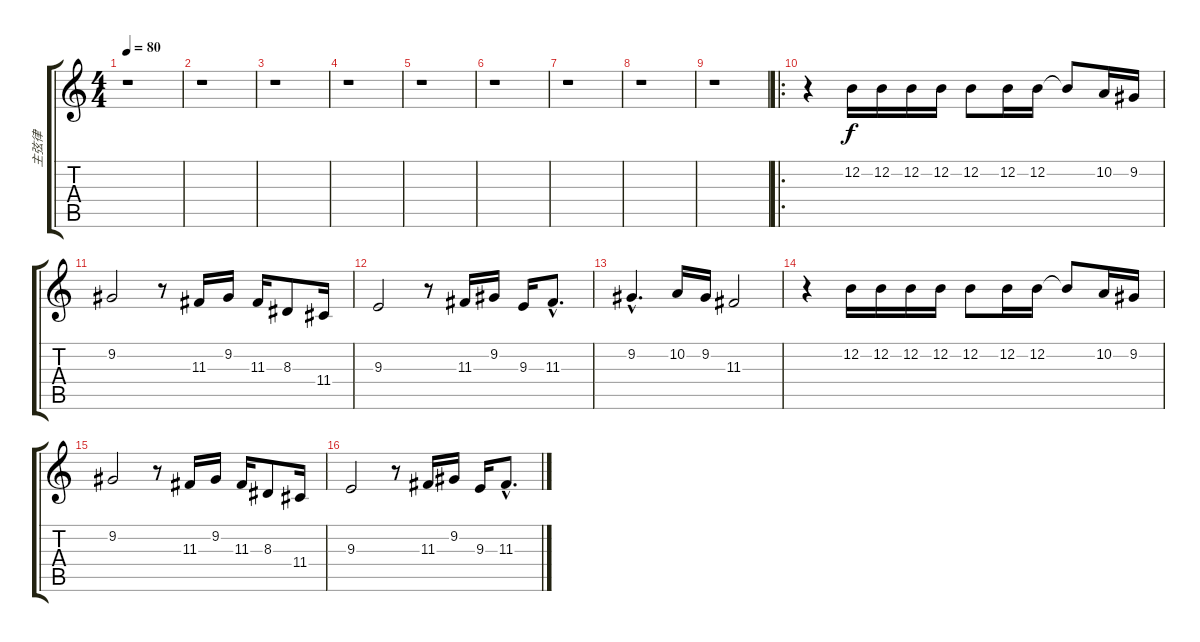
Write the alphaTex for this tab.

\track ("主弦律" "主弦律") {instrument flute}
\staff {score tabs}
\tuning (E4 B3 G3 D3 A2 E2) {hide}
\ts (4 4)
\tempo 80
\clef g2
\ks c
r.1{dy f instrument flute} |
r.1 |
r.1 |
r.1 |
r.1 |
r.1 |
r.1 |
r.1 |
r.1 |
\ro
r.4 12.2.16 12.2.16 12.2.16 12.2.16 12.2.8 12.2.16 12.2.16 12.2{t}.8 10.2.16 9.2.16 |
9.2.2 r.8 11.3.16 9.2.16 11.3.16 8.3.8 11.4.16 |
9.3.2 r.8 11.3.16 9.2.16 9.3.16 11.3{hac}.8{d} |
9.2{hac}.4{d} 10.2.16 9.2.16 11.3.2 |
r.4 12.2.16 12.2.16 12.2.16 12.2.16 12.2.8 12.2.16 12.2.16 12.2{t}.8 10.2.16 9.2.16 |
9.2.2 r.8 11.3.16 9.2.16 11.3.16 8.3.8 11.4.16 |
9.3.2 r.8 11.3.16 9.2.16 9.3.16 11.3{hac}.8{d}
